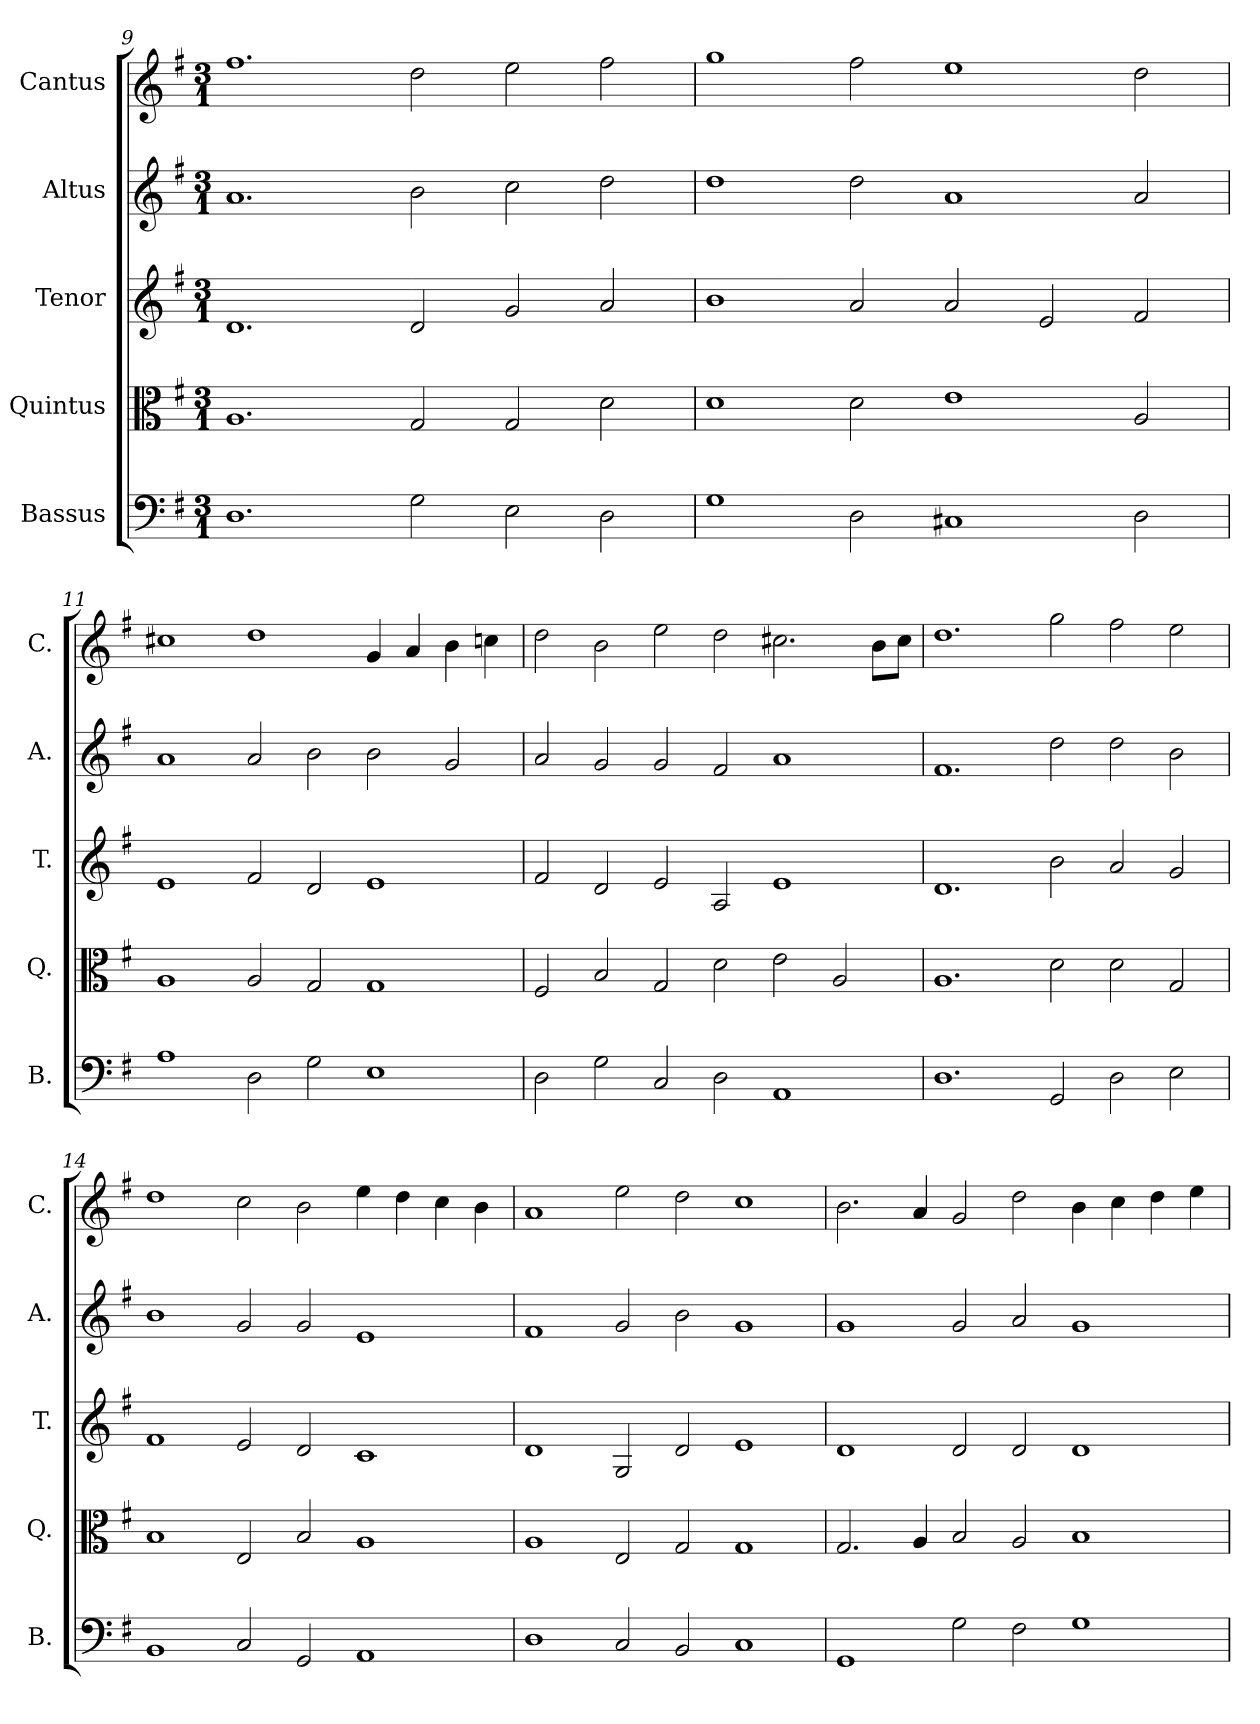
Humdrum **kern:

**kern	**kern	**kern	**kern	**kern
*part5	*part4	*part3	*part2	*part1
*staff5	*staff4	*staff3	*staff2	*staff1
*I"Bassus	*I"Quintus	*I"Tenor	*I"Altus	*I"Cantus
*I'B.	*I'Q.	*I'T.	*I'A.	*I'C.
!!LO:LB:g=z
*clefF4	*clefC3	*clefG2	*clefG2	*clefG2
*k[f#]	*k[f#]	*k[f#]	*k[f#]	*k[f#]
*G:	*G:	*G:	*G:	*G:
*M3/1	*M3/1	*M3/1	*M3/1	*M3/1
=9	=9	=9	=9	=9
1.D	1.A	1.d	1.a	1.ff#
2G\	2G/	2d/	2b\	2dd\
2E\	2G/	2g/	2cc\	2ee\
2D\	2d\	2a/	2dd\	2ff#\
=10	=10	=10	=10	=10
1G	1d	1b	1dd	1gg
2D\	2d\	2a/	2dd\	2ff#\
1C#X	1e	2a/	1a	1ee
.	.	2e/	.	.
2D\	2A/	2f#/	2a/	2dd\
=11	=11	=11	=11	=11
1A	1A	1e	1a	1cc#X
2D\	2A/	2f#/	2a/	1dd
2G\	2G/	2d/	2b\	.
1E	1G	1e	2b\	4g/
.	.	.	.	4a/
.	.	.	2g/	4b\
.	.	.	.	4ccn\
=12	=12	=12	=12	=12
2D\	2F#/	2f#/	2a/	2dd\
2G\	2B/	2d/	2g/	2b\
2C/	2G/	2e/	2g/	2ee\
2D\	2d\	2A/	2f#/	2dd\
1AA	2e\	1e	1a	2.cc#X\
.	2A/	.	.	.
.	.	.	.	8b\L
.	.	.	.	8cc#\J
=13	=13	=13	=13	=13
1.D	1.A	1.d	1.f#	1.dd
2GG/	2d\	2b\	2dd\	2gg\
2D\	2d\	2a/	2dd\	2ff#\
2E\	2G/	2g/	2b\	2ee\
=14	=14	=14	=14	=14
1BB	1B	1f#	1b	1dd
2C/	2E/	2e/	2g/	2cc\
2GG/	2B/	2d/	2g/	2b\
1AA	1A	1c	1e	4ee\
.	.	.	.	4dd\
.	.	.	.	4cc\
.	.	.	.	4b\
=15	=15	=15	=15	=15
1D	1A	1d	1f#	1a
2C/	2E/	2G/	2g/	2ee\
2BB/	2G/	2d/	2b\	2dd\
1C	1G	1e	1g	1cc
=16	=16	=16	=16	=16
1GG	2.G/	1d	1g	2.b\
.	4A/	.	.	4a/
2G\	2B/	2d/	2g/	2g/
2F#\	2A/	2d/	2a/	2dd\
1G	1B	1d	1g	4b\
.	.	.	.	4cc\
.	.	.	.	4dd\
.	.	.	.	4ee\
=	=	=	=	=
*-	*-	*-	*-	*-
